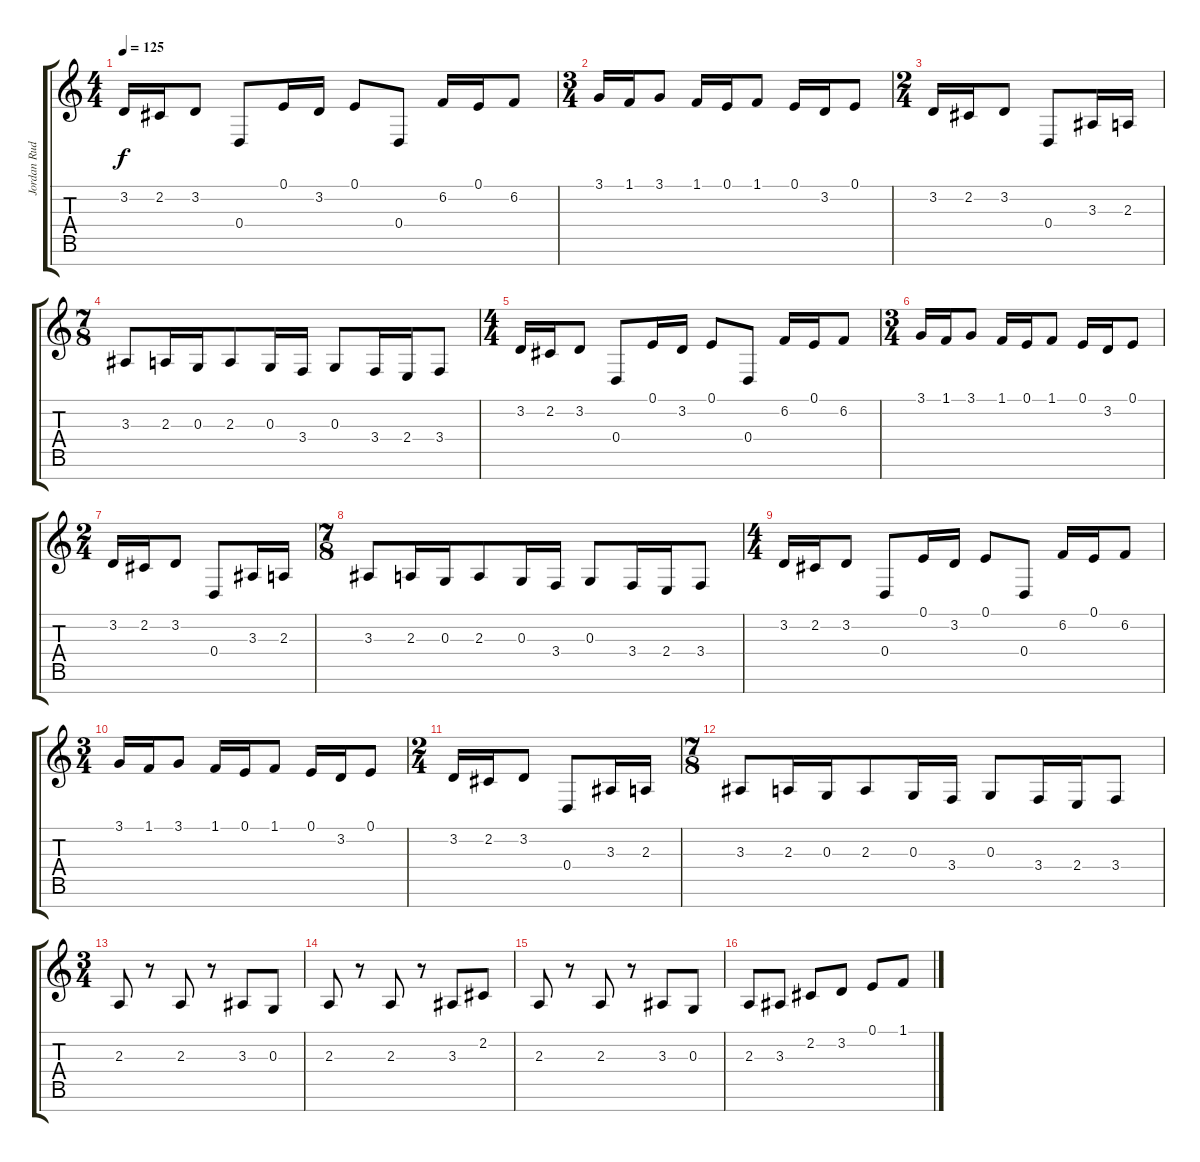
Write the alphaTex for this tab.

\track ("Jordan Rudess Lead 1" "Jordan Rud") {instrument lead2sawtooth}
\staff {score tabs}
\tuning (E4 B3 G3 D3 A2 E2 B1) {hide}
\ts (4 4)
\tempo 125
\clef g2
\ks c
3.2.16{dy f volume 9 instrument lead2sawtooth} 2.2.16 3.2.8 0.4.8 0.1.16 3.2.16 0.1.8 0.4.8 6.2.16 0.1.16 6.2.8 |
\ts (3 4)
3.1.16 1.1.16 3.1.8 1.1.16 0.1.16 1.1.8 0.1.16 3.2.16 0.1.8 |
\ts (2 4)
3.2.16 2.2.16 3.2.8 0.4.8 3.3.16 2.3.16 |
\ts (7 8)
3.3.8 2.3.16 0.3.16 2.3.8 0.3.16 3.4.16 0.3.8 3.4.16 2.4.16 3.4.8 |
\ts (4 4)
3.2.16{volume 9 instrument lead2sawtooth} 2.2.16 3.2.8 0.4.8 0.1.16 3.2.16 0.1.8 0.4.8 6.2.16 0.1.16 6.2.8 |
\ts (3 4)
3.1.16 1.1.16 3.1.8 1.1.16 0.1.16 1.1.8 0.1.16 3.2.16 0.1.8 |
\ts (2 4)
3.2.16 2.2.16 3.2.8 0.4.8 3.3.16 2.3.16 |
\ts (7 8)
3.3.8 2.3.16 0.3.16 2.3.8 0.3.16 3.4.16 0.3.8 3.4.16 2.4.16 3.4.8 |
\ts (4 4)
3.2.16{volume 9 instrument lead2sawtooth} 2.2.16 3.2.8 0.4.8 0.1.16 3.2.16 0.1.8 0.4.8 6.2.16 0.1.16 6.2.8 |
\ts (3 4)
3.1.16 1.1.16 3.1.8 1.1.16 0.1.16 1.1.8 0.1.16 3.2.16 0.1.8 |
\ts (2 4)
3.2.16 2.2.16 3.2.8 0.4.8 3.3.16 2.3.16 |
\ts (7 8)
3.3.8 2.3.16 0.3.16 2.3.8 0.3.16 3.4.16 0.3.8 3.4.16 2.4.16 3.4.8 |
\ts (3 4)
2.3.8{volume 9 instrument stringensemble1} r.8 2.3.8 r.8 3.3.8 0.3.8 |
2.3.8 r.8 2.3.8 r.8 3.3.8 2.2.8 |
2.3.8 r.8 2.3.8 r.8 3.3.8 0.3.8 |
2.3.8 3.3.8 2.2.8 3.2.8 0.1.8 1.1.8
